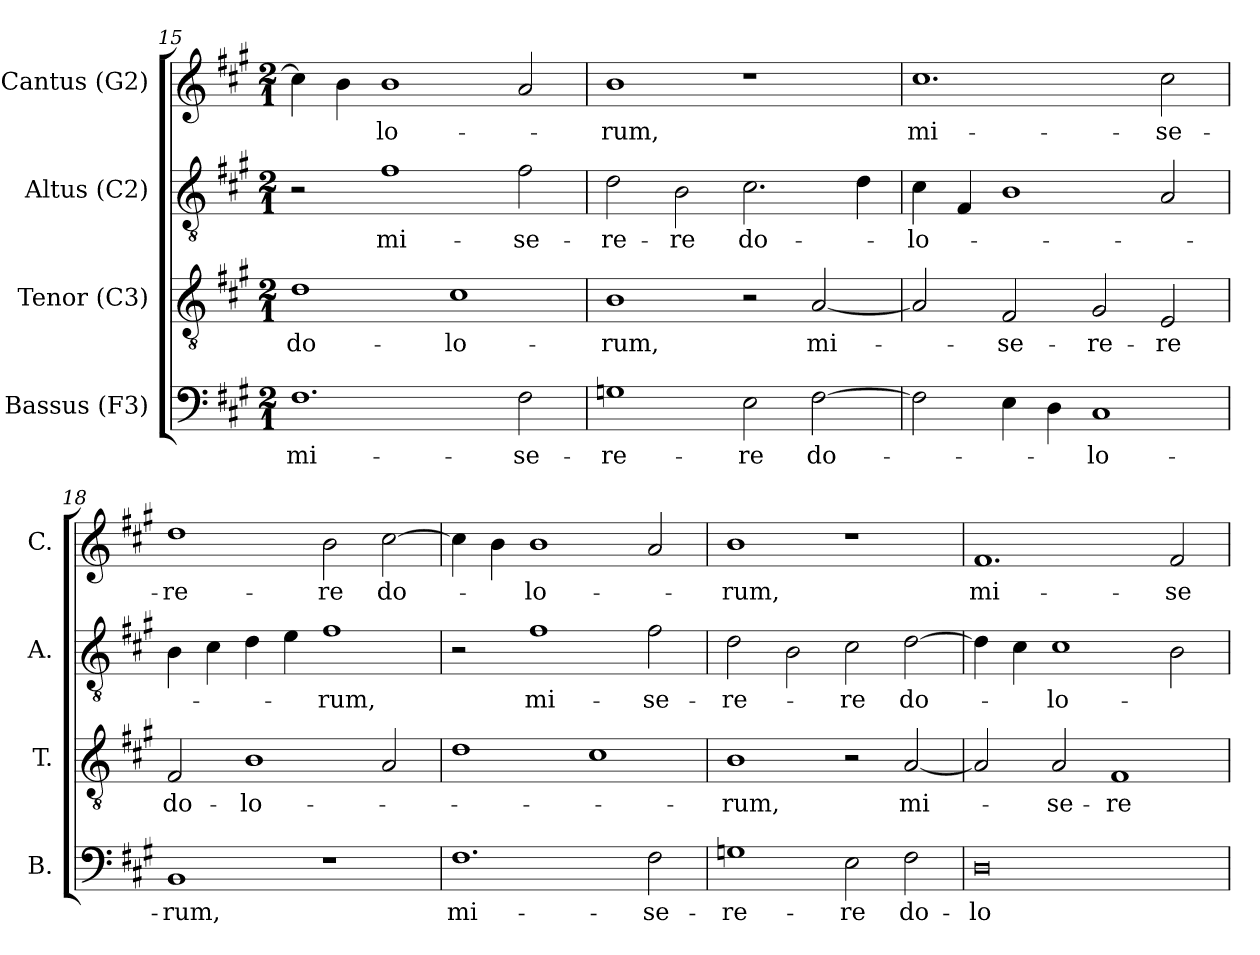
**kern	**text	**kern	**text	**kern	**text	**kern	**text
*part4	*part4	*part3	*part3	*part2	*part2	*part1	*part1
*staff4	*staff4	*staff3	*staff3	*staff2	*staff2	*staff1	*staff1
*I"Bassus (F3)	*	*I"Tenor (C3)	*	*I"Altus (C2)	*	*I"Cantus (G2)	*
*I'B.	*	*I'T.	*	*I'A.	*	*I'C.	*
*clefF4	*	*clefGv2	*	*clefGv2	*	*clefG2	*
*	*	*ITrd7c12	*	*ITrd7c12	*	*	*
*k[f#c#g#]	*	*k[f#c#g#]	*	*k[f#c#g#]	*	*k[f#c#g#]	*
*A:	*	*A:	*	*A:	*	*A:	*
*M2/1	*	*M2/1	*	*M2/1	*	*M2/1	*
=15	=15	=15	=15	=15	=15	=15	=15
!	!LO:LY:b:color=#000000	!	!	!	!	!	!
!	!	!	!LO:LY:b:color=#000000	!	!	!	!
1.F#i	mi-	1Di	do-	2r	.	4cc#i\]	.
.	.	.	.	.	.	4bi\	.
!	!	!	!	!	!LO:LY:b:color=#000000	!	!
!	!	!	!	!	!	!	!LO:LY:b:color=#000000
.	.	.	.	1F#i	mi-	1bi	-lo-
!	!	!	!LO:LY:b:color=#000000	!	!	!	!
.	.	1C#i	-lo-	.	.	.	.
!	!LO:LY:b:color=#000000	!	!	!	!	!	!
!	!	!	!	!	!LO:LY:b:color=#000000	!	!
2F#i\	-se-	.	.	2F#i\	-se-	2ai/	.
=16	=16	=16	=16	=16	=16	=16	=16
!	!LO:LY:b:color=#000000	!	!	!	!	!	!
!	!	!	!LO:LY:b:color=#000000	!	!	!	!
!	!	!	!	!	!LO:LY:b:color=#000000	!	!
!	!	!	!	!	!	!	!LO:LY:b:color=#000000
1Gi	-re-	1BBi	-rum,	2Di\	-re-	1bi	-rum,
!	!	!	!	!	!LO:LY:b:color=#000000	!	!
.	.	.	.	2BBi\	-re	.	.
!	!LO:LY:b:color=#000000	!	!	!	!	!	!
!	!	!	!	!	!LO:LY:b:color=#000000	!	!
2Ei\	-re	2r	.	2.C#i\	do-	1r	.
!	!LO:LY:b:color=#000000	!	!	!	!	!	!
!	!	!	!LO:LY:b:color=#000000	!	!	!	!
[2F#i\	do-	[2AAi/	mi-	.	.	.	.
.	.	.	.	4Di\	.	.	.
=17	=17	=17	=17	=17	=17	=17	=17
!	!	!	!	!	!LO:LY:b:color=#000000	!	!
!	!	!	!	!	!	!	!LO:LY:b:color=#000000
2F#i\]	.	2AAi/]	.	4C#i\	-lo-	1.cc#i	mi-
.	.	.	.	4FF#i/	.	.	.
!	!	!	!LO:LY:b:color=#000000	!	!	!	!
4Ei\	.	2FF#i/	-se-	1BBi	.	.	.
4Di\	.	.	.	.	.	.	.
!	!LO:LY:b:color=#000000	!	!	!	!	!	!
!	!	!	!LO:LY:b:color=#000000	!	!	!	!
1C#i	-lo-	2GG#i/	-re-	.	.	.	.
!	!	!	!LO:LY:b:color=#000000	!	!	!	!
!	!	!	!	!	!	!	!LO:LY:b:color=#000000
.	.	2EEi/	-re	2AAi/	.	2cc#i\	-se-
!!LO:LB:g=z
=18	=18	=18	=18	=18	=18	=18	=18
!	!LO:LY:b:color=#000000	!	!	!	!	!	!
!	!	!	!LO:LY:b:color=#000000	!	!	!	!
!	!	!	!	!	!	!	!LO:LY:b:color=#000000
1BBi	-rum,	2FF#i/	do-	4BBi\	.	1ddi	-re-
.	.	.	.	4C#i\	.	.	.
!	!	!	!LO:LY:b:color=#000000	!	!	!	!
.	.	1BBi	-lo-	4Di\	.	.	.
.	.	.	.	4Ei\	.	.	.
!	!	!	!	!	!LO:LY:b:color=#000000	!	!
!	!	!	!	!	!	!	!LO:LY:b:color=#000000
1r	.	.	.	1F#i	-rum,	2bi\	-re
!	!	!	!	!	!	!	!LO:LY:b:color=#000000
.	.	2AAi/	.	.	.	[2cc#i\	do-
=19	=19	=19	=19	=19	=19	=19	=19
!	!LO:LY:b:color=#000000	!	!	!	!	!	!
1.F#i	mi-	1Di	.	2r	.	4cc#i\]	.
.	.	.	.	.	.	4bi\	.
!	!	!	!	!	!LO:LY:b:color=#000000	!	!
!	!	!	!	!	!	!	!LO:LY:b:color=#000000
.	.	.	.	1F#i	mi-	1bi	-lo-
.	.	1C#i	.	.	.	.	.
!	!LO:LY:b:color=#000000	!	!	!	!	!	!
!	!	!	!	!	!LO:LY:b:color=#000000	!	!
2F#i\	-se-	.	.	2F#i\	-se-	2ai/	.
=20	=20	=20	=20	=20	=20	=20	=20
!	!LO:LY:b:color=#000000	!	!	!	!	!	!
!	!	!	!LO:LY:b:color=#000000	!	!	!	!
!	!	!	!	!	!LO:LY:b:color=#000000	!	!
!	!	!	!	!	!	!	!LO:LY:b:color=#000000
1Gi	-re-	1BBi	-rum,	2Di\	-re-	1bi	-rum,
.	.	.	.	2BBi\	.	.	.
!	!LO:LY:b:color=#000000	!	!	!	!	!	!
!	!	!	!	!	!LO:LY:b:color=#000000	!	!
2Ei\	-re	2r	.	2C#i\	-re	1r	.
!	!LO:LY:b:color=#000000	!	!	!	!	!	!
!	!	!	!LO:LY:b:color=#000000	!	!	!	!
!	!	!	!	!	!LO:LY:b:color=#000000	!	!
2F#i\	do-	[2AAi/	mi-	[2Di\	do-	.	.
=21	=21	=21	=21	=21	=21	=21	=21
!	!LO:LY:b:color=#000000	!	!	!	!	!	!
!	!	!	!	!	!	!	!LO:LY:b:color=#000000
0Di	-lo-	2AAi/]	.	4Di\]	.	1.f#i	mi-
.	.	.	.	4C#i\	.	.	.
!	!	!	!LO:LY:b:color=#000000	!	!	!	!
!	!	!	!	!	!LO:LY:b:color=#000000	!	!
.	.	2AAi/	-se-	1C#i	-lo-	.	.
!	!	!	!LO:LY:b:color=#000000	!	!	!	!
.	.	1FF#i	-re-	.	.	.	.
!	!	!	!	!	!	!	!LO:LY:b:color=#000000
.	.	.	.	2BBi\	.	2f#i/	-se-
=	=	=	=	=	=	=	=
*-	*-	*-	*-	*-	*-	*-	*-
